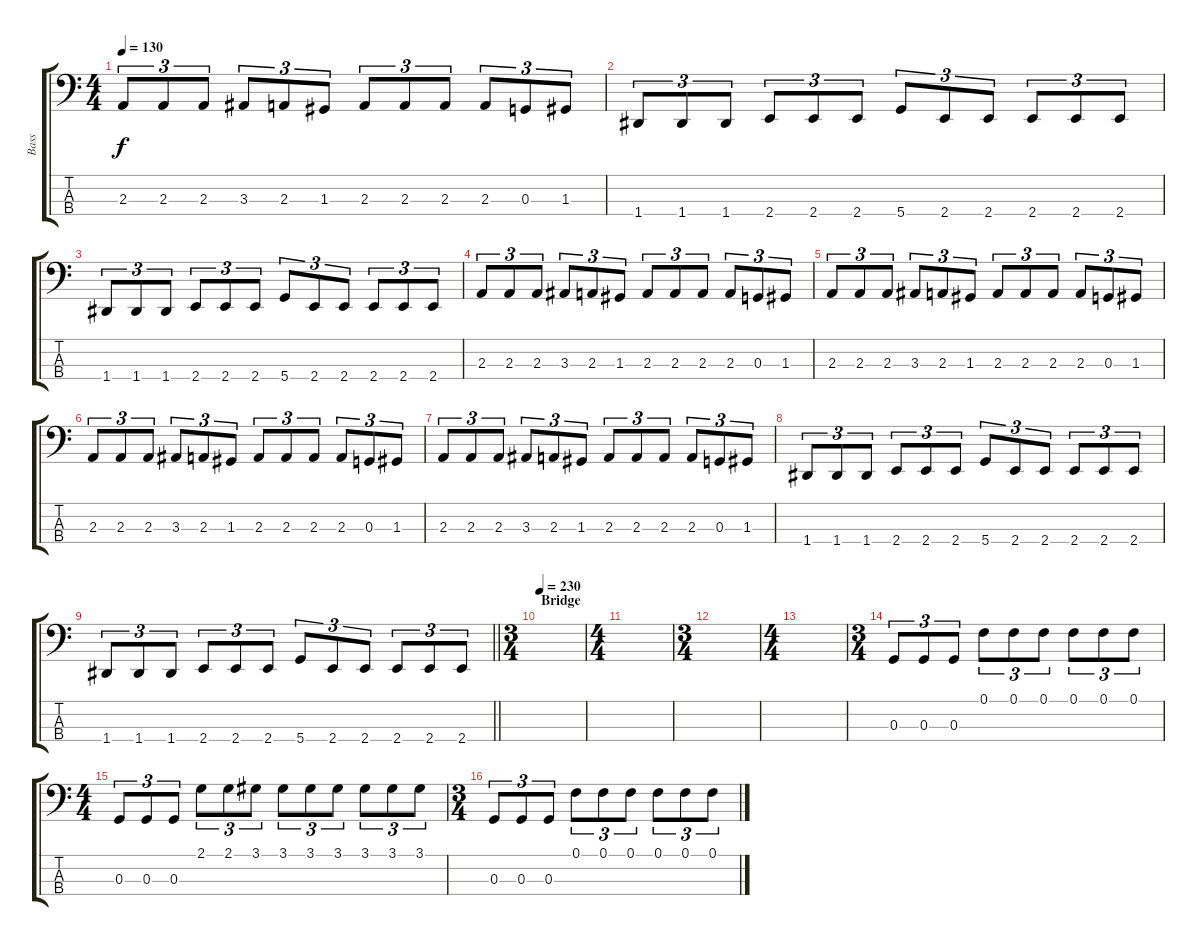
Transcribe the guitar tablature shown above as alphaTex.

\track ("Bass" "Bass") {instrument electricbasspick}
\staff {score tabs}
\tuning (F2 C2 G1 D1) {hide}
\ts (4 4)
\tempo 130
\clef f4
\ks c
2.3.8{tu (3 2) dy f} 2.3.8{tu (3 2)} 2.3.8{tu (3 2)} 3.3.8{tu (3 2)} 2.3.8{tu (3 2)} 1.3.8{tu (3 2)} 2.3.8{tu (3 2)} 2.3.8{tu (3 2)} 2.3.8{tu (3 2)} 2.3.8{tu (3 2)} 0.3.8{tu (3 2)} 1.3.8{tu (3 2)} |
1.4.8{tu (3 2)} 1.4.8{tu (3 2)} 1.4.8{tu (3 2)} 2.4.8{tu (3 2)} 2.4.8{tu (3 2)} 2.4.8{tu (3 2)} 5.4.8{tu (3 2)} 2.4.8{tu (3 2)} 2.4.8{tu (3 2)} 2.4.8{tu (3 2)} 2.4.8{tu (3 2)} 2.4.8{tu (3 2)} |
1.4.8{tu (3 2)} 1.4.8{tu (3 2)} 1.4.8{tu (3 2)} 2.4.8{tu (3 2)} 2.4.8{tu (3 2)} 2.4.8{tu (3 2)} 5.4.8{tu (3 2)} 2.4.8{tu (3 2)} 2.4.8{tu (3 2)} 2.4.8{tu (3 2)} 2.4.8{tu (3 2)} 2.4.8{tu (3 2)} |
2.3.8{tu (3 2)} 2.3.8{tu (3 2)} 2.3.8{tu (3 2)} 3.3.8{tu (3 2)} 2.3.8{tu (3 2)} 1.3.8{tu (3 2)} 2.3.8{tu (3 2)} 2.3.8{tu (3 2)} 2.3.8{tu (3 2)} 2.3.8{tu (3 2)} 0.3.8{tu (3 2)} 1.3.8{tu (3 2)} |
2.3.8{tu (3 2)} 2.3.8{tu (3 2)} 2.3.8{tu (3 2)} 3.3.8{tu (3 2)} 2.3.8{tu (3 2)} 1.3.8{tu (3 2)} 2.3.8{tu (3 2)} 2.3.8{tu (3 2)} 2.3.8{tu (3 2)} 2.3.8{tu (3 2)} 0.3.8{tu (3 2)} 1.3.8{tu (3 2)} |
2.3.8{tu (3 2)} 2.3.8{tu (3 2)} 2.3.8{tu (3 2)} 3.3.8{tu (3 2)} 2.3.8{tu (3 2)} 1.3.8{tu (3 2)} 2.3.8{tu (3 2)} 2.3.8{tu (3 2)} 2.3.8{tu (3 2)} 2.3.8{tu (3 2)} 0.3.8{tu (3 2)} 1.3.8{tu (3 2)} |
2.3.8{tu (3 2)} 2.3.8{tu (3 2)} 2.3.8{tu (3 2)} 3.3.8{tu (3 2)} 2.3.8{tu (3 2)} 1.3.8{tu (3 2)} 2.3.8{tu (3 2)} 2.3.8{tu (3 2)} 2.3.8{tu (3 2)} 2.3.8{tu (3 2)} 0.3.8{tu (3 2)} 1.3.8{tu (3 2)} |
1.4.8{tu (3 2)} 1.4.8{tu (3 2)} 1.4.8{tu (3 2)} 2.4.8{tu (3 2)} 2.4.8{tu (3 2)} 2.4.8{tu (3 2)} 5.4.8{tu (3 2)} 2.4.8{tu (3 2)} 2.4.8{tu (3 2)} 2.4.8{tu (3 2)} 2.4.8{tu (3 2)} 2.4.8{tu (3 2)} |
\barLineRight lightlight
1.4.8{tu (3 2)} 1.4.8{tu (3 2)} 1.4.8{tu (3 2)} 2.4.8{tu (3 2)} 2.4.8{tu (3 2)} 2.4.8{tu (3 2)} 5.4.8{tu (3 2)} 2.4.8{tu (3 2)} 2.4.8{tu (3 2)} 2.4.8{tu (3 2)} 2.4.8{tu (3 2)} 2.4.8{tu (3 2)} |
\ts (3 4)
\section ("" "Bridge")
\tempo 230
|
\ts (4 4)
|
\ts (3 4)
|
\ts (4 4)
|
\ts (3 4)
0.3.8{tu (3 2)} 0.3.8{tu (3 2)} 0.3.8{tu (3 2)} 0.1.8{tu (3 2)} 0.1.8{tu (3 2)} 0.1.8{tu (3 2)} 0.1.8{tu (3 2)} 0.1.8{tu (3 2)} 0.1.8{tu (3 2)} |
\ts (4 4)
0.3.8{tu (3 2)} 0.3.8{tu (3 2)} 0.3.8{tu (3 2)} 2.1.8{tu (3 2)} 2.1.8{tu (3 2)} 3.1.8{tu (3 2)} 3.1.8{tu (3 2)} 3.1.8{tu (3 2)} 3.1.8{tu (3 2)} 3.1.8{tu (3 2)} 3.1.8{tu (3 2)} 3.1.8{tu (3 2)} |
\ts (3 4)
0.3.8{tu (3 2)} 0.3.8{tu (3 2)} 0.3.8{tu (3 2)} 0.1.8{tu (3 2)} 0.1.8{tu (3 2)} 0.1.8{tu (3 2)} 0.1.8{tu (3 2)} 0.1.8{tu (3 2)} 0.1.8{tu (3 2)}
